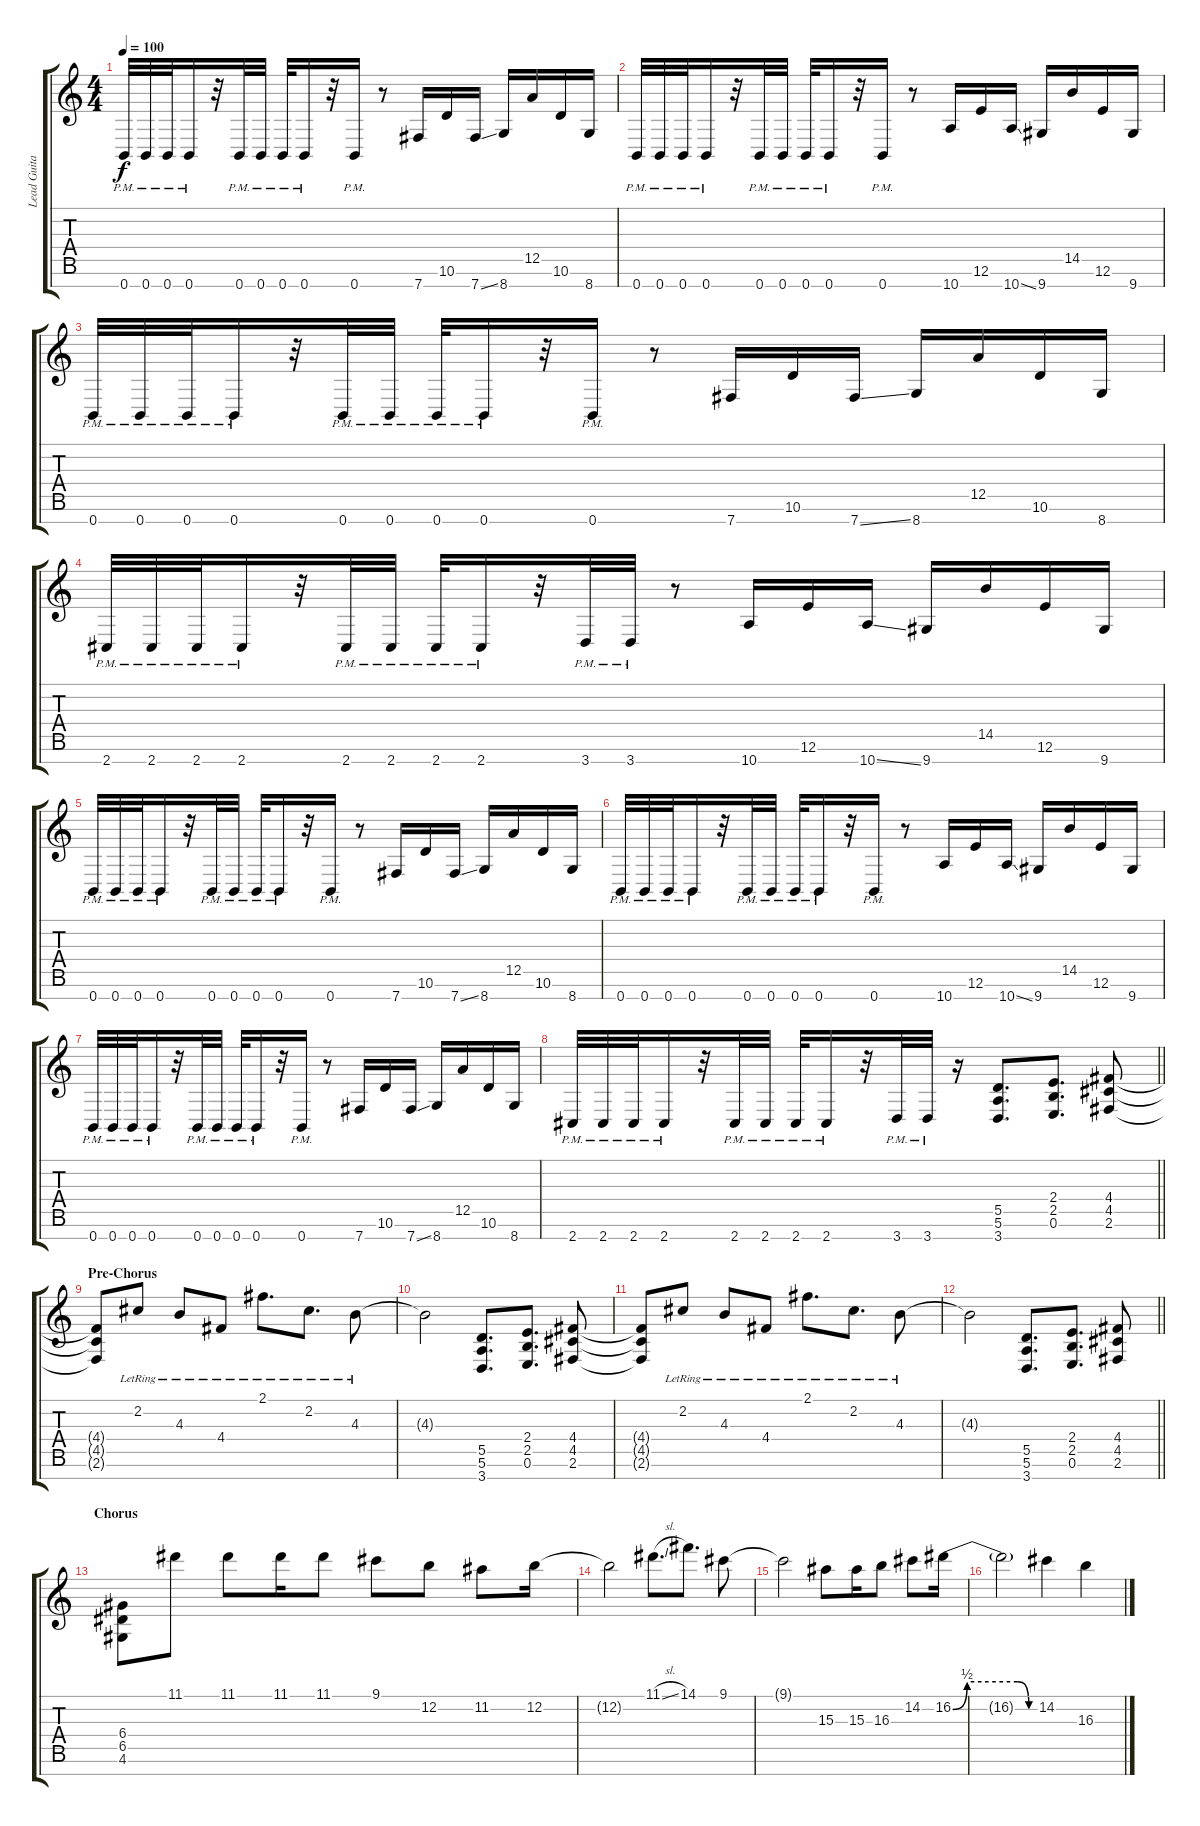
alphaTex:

\track ("Lead Guitar" "Lead Guita") {instrument electricguitarjazz}
\staff {score tabs}
\tuning (E4 B3 G3 D3 A2 E2 B1) {hide}
\ts (4 4)
\tempo 100
\clef g2
\ks c
0.7{pm}.32{dy f instrument overdrivenguitar} 0.7{pm}.32 0.7{pm}.32 0.7{pm}.16 r.32 0.7{pm}.32 0.7{pm}.32 0.7{pm}.32 0.7{pm}.16 r.32 0.7{pm}.16 r.8 7.7.16 10.6.16 7.7{ss}.16 8.7.16 12.5.16 10.6.16 8.7.16 |
0.7{pm}.32 0.7{pm}.32 0.7{pm}.32 0.7{pm}.16 r.32 0.7{pm}.32 0.7{pm}.32 0.7{pm}.32 0.7{pm}.16 r.32 0.7{pm}.16 r.8 10.7.16 12.6.16 10.7{ss}.16 9.7.16 14.5.16 12.6.16 9.7.16 |
0.7{pm}.32 0.7{pm}.32 0.7{pm}.32 0.7{pm}.16 r.32 0.7{pm}.32 0.7{pm}.32 0.7{pm}.32 0.7{pm}.16 r.32 0.7{pm}.16 r.8 7.7.16 10.6.16 7.7{ss}.16 8.7.16 12.5.16 10.6.16 8.7.16 |
2.7{pm}.32 2.7{pm}.32 2.7{pm}.32 2.7{pm}.16 r.32 2.7{pm}.32 2.7{pm}.32 2.7{pm}.32 2.7{pm}.16 r.32 3.7{pm}.32 3.7{pm}.32 r.8 10.7.16 12.6.16 10.7{ss}.16 9.7.16 14.5.16 12.6.16 9.7.16 |
0.7{pm}.32 0.7{pm}.32 0.7{pm}.32 0.7{pm}.16 r.32 0.7{pm}.32 0.7{pm}.32 0.7{pm}.32 0.7{pm}.16 r.32 0.7{pm}.16 r.8 7.7.16 10.6.16 7.7{ss}.16 8.7.16 12.5.16 10.6.16 8.7.16 |
0.7{pm}.32 0.7{pm}.32 0.7{pm}.32 0.7{pm}.16 r.32 0.7{pm}.32 0.7{pm}.32 0.7{pm}.32 0.7{pm}.16 r.32 0.7{pm}.16 r.8 10.7.16 12.6.16 10.7{ss}.16 9.7.16 14.5.16 12.6.16 9.7.16 |
0.7{pm}.32 0.7{pm}.32 0.7{pm}.32 0.7{pm}.16 r.32 0.7{pm}.32 0.7{pm}.32 0.7{pm}.32 0.7{pm}.16 r.32 0.7{pm}.16 r.8 7.7.16 10.6.16 7.7{ss}.16 8.7.16 12.5.16 10.6.16 8.7.16 |
\barLineRight lightlight
2.7{pm}.32 2.7{pm}.32 2.7{pm}.32 2.7{pm}.16 r.32 2.7{pm}.32 2.7{pm}.32 2.7{pm}.32 2.7{pm}.16 r.32 3.7{pm}.32 3.7{pm}.32 r.16 (5.5 5.6 3.7).8{d} (2.4 2.5 0.6).8{d} (4.4 4.5 2.6).8 |
\section ("" "Pre-Chorus")
(4.4{t} 4.5{t} 2.6{t}).8 2.2{lr}.8 4.3{lr}.8 4.4{lr}.8 2.1{lr}.8{d} 2.2{lr}.8{d} 4.3{lr}.8 |
4.3{t}.2 (5.5 5.6 3.7).8{d} (2.4 2.5 0.6).8{d} (4.4 4.5 2.6).8 |
(4.4{t} 4.5{t} 2.6{t}).8 2.2{lr}.8 4.3{lr}.8 4.4{lr}.8 2.1{lr}.8{d} 2.2{lr}.8{d} 4.3{lr}.8 |
\barLineRight lightlight
4.3{t}.2 (5.5 5.6 3.7).8{d} (2.4 2.5 0.6).8{d} (4.4 4.5 2.6).8 |
\section ("" "Chorus")
(6.4 6.5 4.6).8 11.1.8 11.1.8 11.1.16 11.1.8 9.1.8 12.2.8 11.2.8 12.2.16 |
12.2{t}.2 11.1{sl}.8{d} 14.1.8{d} 9.1.8 |
9.1{t}.2 15.3.8 15.3.16 16.3.8 14.2.8 16.2{be (custom 0 0 10 2 20 2 45 2 53 0 60 0)}.16 |
16.2{t}.2 14.2.4 16.3.4
